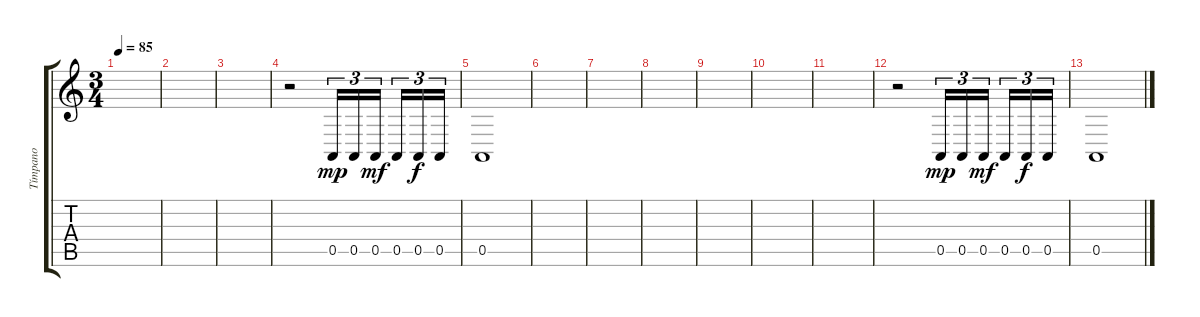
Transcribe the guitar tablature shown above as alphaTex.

\track ("Tímpano" "Tímpano") {instrument timpani}
\staff {score tabs}
\tuning (E4 B3 G3 D3 A2 E2) {hide}
\ts (3 4)
\tempo 85
\clef g2
\ks c
|
|
|
r.2 0.5.16{tu (3 2) dy mp} 0.5.16{tu (3 2)} 0.5.16{tu (3 2) dy mf} 0.5.16{tu (3 2)} 0.5.16{tu (3 2) dy f} 0.5.16{tu (3 2)} |
0.5.1 |
|
|
|
|
|
|
r.2 0.5.16{tu (3 2) dy mp} 0.5.16{tu (3 2)} 0.5.16{tu (3 2) dy mf} 0.5.16{tu (3 2)} 0.5.16{tu (3 2) dy f} 0.5.16{tu (3 2)} |
0.5.1
